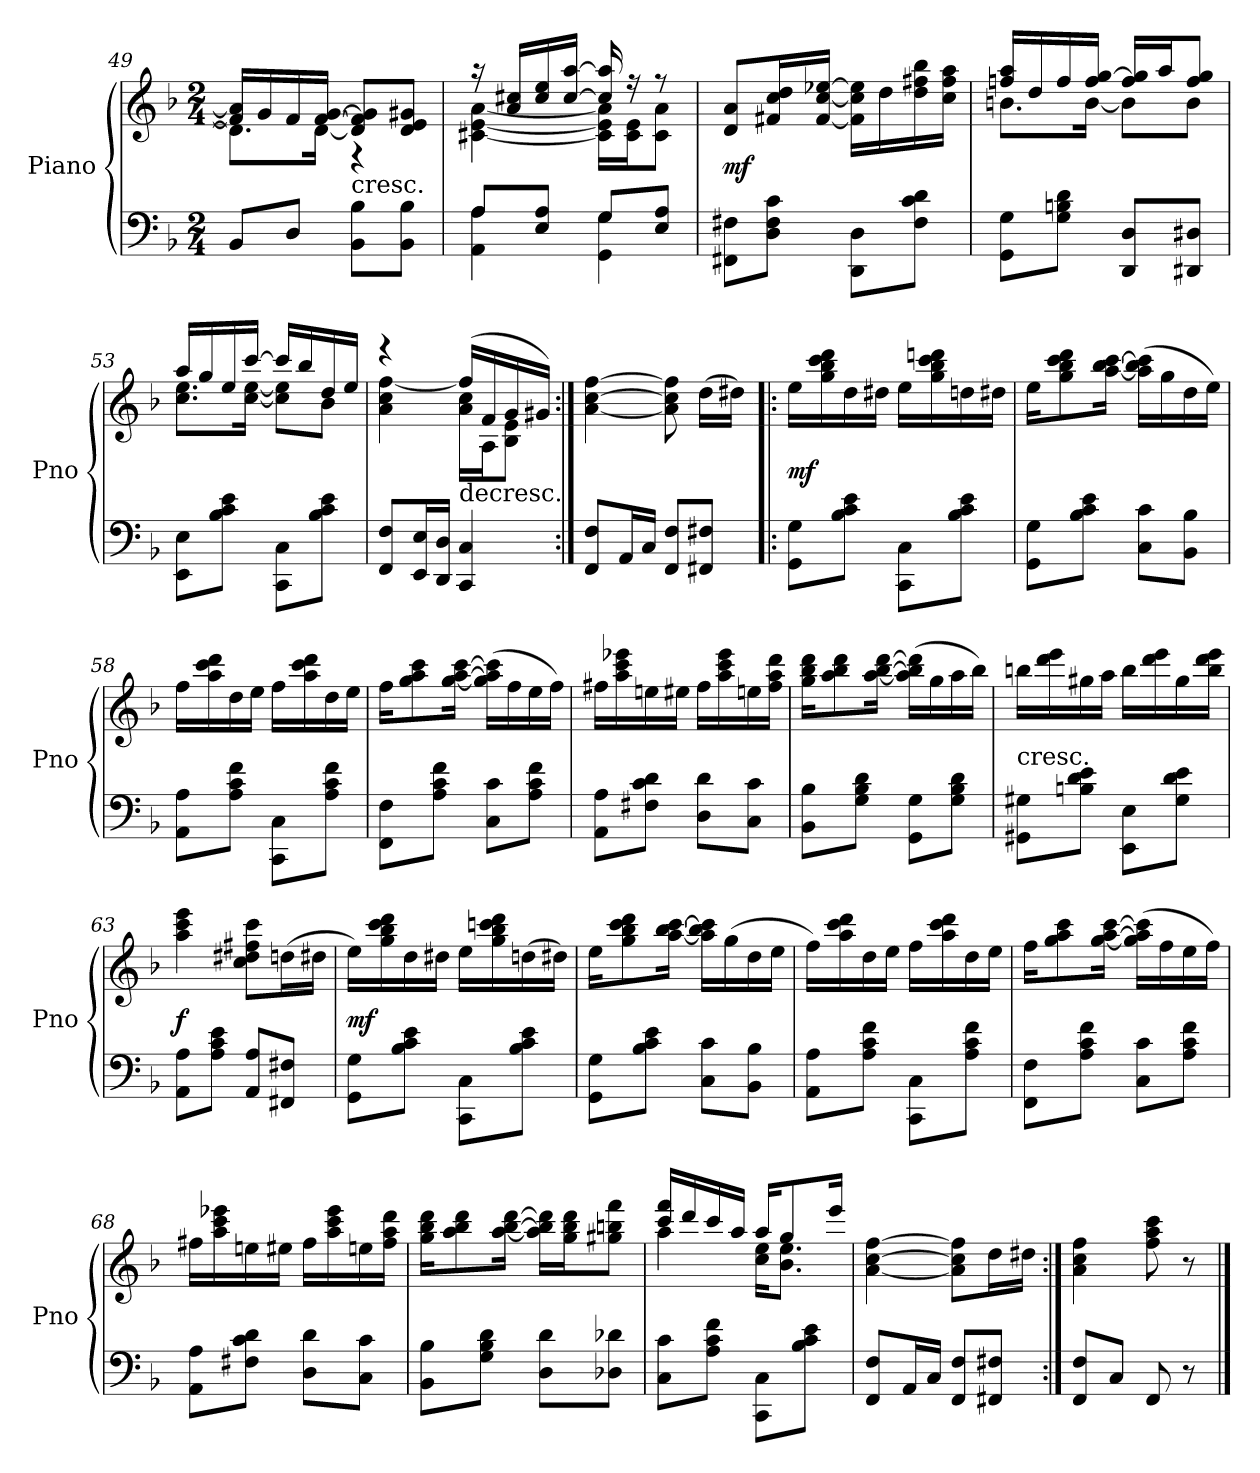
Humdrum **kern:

**kern	**kern	**dynam
*part1	*part1	*part1
*staff2	*staff1	*staff1/2
*I"Piano	*	*
*I'Pno	*	*
*clefF4	*clefG2	*
*k[b-]	*k[b-]	*
*M2/4	*M2/4	*
=49	=49	=49
*	*^	*
8BB-L	16f] 16a]LL	8.dL]	.
.	16g	.	.
8DJ	16f	.	.
.	[16f [16gJJ	[16dJk	.
!	!LO:TX:c:t=cresc.	!	!
8BB- 8B-L	8d] 8f] 8g]L	4r	.
8BB- 8B-J	8d 8e 8g#XJ	.	.
=50	=50	=50	=50
*^	*	*	*
8AL	4AA 4A	16r	[4c#X [4e [4a	.
.	.	16a 16cc#XLL	.	.
8E 8AJ	.	16cc# 16ee	.	.
.	.	[16cc# [16aaJJ	.	.
8GL	4GG 4G	16cc#] 16aa]	16c#] 16e] 16a]LL	.
.	.	16r	16c# 16eJ	.
8E 8AJ	.	8r	8c# 8aJ	.
*v	*v	*	*	*
*	*v	*v	*
=51	=51	=51
8FF#X 8F#XL	8d 8aL	mf
8D 8F# 8cJ	16f#X 16cc 16ddL	.
.	[16f# [16cc [16ee-XJJ	.
8DD 8DL	16f#] 16cc] 16ee-]LL	.
.	16dd	.
8F# 8c 8dJ	16dd 16ff#X 16bb-	.
.	16cc 16ff# 16aaJJ	.
=52	=52	=52
*	*^	*
8GG 8GL	16ffn 16aaLL	8.bnL	.
.	16dd	.	.
8G 8Bn 8dJ	16ff	.	.
.	16ff [16ggJJ	[16bJk	.
8DD 8DL	16ff 16gg]LL	8bL]	.
.	16aaJ	.	.
8DD#X 8D#XJ	8ff 8ggJ	8bJ	.
=53	=53	=53	=53
8EE 8EL	16aaLL	8.cc 8.eeL	.
.	16gg	.	.
8B- 8c 8eJ	16ee	.	.
.	[16cccJJ	[16cc [16eeJk	.
8CC 8CL	16cccLL]	8cc] 8ee]L	.
.	16bb-	.	.
8B- 8c 8eJ	16dd	8b-J	.
.	16eeJJ	.	.
=54	=54	=54	=54
8FF 8FL	4r	4a 4cc [4ff	.
16EE 16EL	.	.	.
16DD 16DJJ	.	.	.
!	!LO:TX:c:t=decresc.	!	!
4CC 4C	(16ffLL]	16a 16ccLL	.
.	16f	16AJ	.
.	16g	8B- 8eJ	.
.	16g#XJJ)	.	.
*	*v	*v	*
=55:|!	=55:|!	=55:|!
8FF 8FL	[4a [4cc [4ff	.
16AAL	.	.
16CJJ	.	.
8FF 8FL	8a] 8cc] 8ff]	.
8FF#X 8F#XJ	(16ddLL	.
.	16dd#XJJ)	.
=56!|:	=56!|:	=56!|:
8GG 8GL	16eeLL	mf
.	16gg 16bb- 16ccc 16ddd	.
8B- 8c 8eJ	16dd	.
.	16dd#XJJ	.
8CC 8CL	16eeLL	.
.	16gg 16bb- 16ccc 16dddn	.
8B- 8c 8eJ	16ddn	.
.	16dd#XJJ	.
=57	=57	=57
8GG 8GL	16eeKL	.
.	8gg 8bb- 8ccc 8ddd	.
8B- 8c 8eJ	.	.
.	[16aa [16bb- [16cccJk	.
8C 8cL	(16aa] 16bb-] 16ccc]LL	.
.	16gg	.
8BB- 8B-J	16dd	.
.	16eeJJ)	.
=58	=58	=58
8AA 8AL	16ffLL	.
.	16aa 16ccc 16ddd	.
8A 8c 8fJ	16dd	.
.	16eeJJ	.
8CC 8CL	16ffLL	.
.	16aa 16ccc 16ddd	.
8A 8c 8fJ	16dd	.
.	16eeJJ	.
=59	=59	=59
8FF 8FL	16ffKL	.
.	8gg 8aa 8ccc	.
8A 8c 8fJ	.	.
.	[16gg [16aa [16cccJk	.
8C 8cL	(16gg] 16aa] 16ccc]LL	.
.	16ff	.
8A 8c 8fJ	16ee	.
.	16ffJJ)	.
=60	=60	=60
8AA 8AL	16ff#XLL	.
.	16aa 16ccc 16eee-X	.
8F#X 8c 8dJ	16een	.
.	16ee#XJJ	.
8D 8dL	16ff#LL	.
.	16aa 16ccc 16eee-	.
8C 8cJ	16een	.
.	16ff# 16aa 16dddJJ	.
=61	=61	=61
8BB- 8B-L	16gg 16bb- 16dddKL	.
.	8aa 8bb- 8ddd	.
8G 8B- 8dJ	.	.
.	[16aa [16bb- [16dddJk	.
8GG 8GL	(16aa] 16bb-] 16ddd]LL	.
.	16gg	.
8G 8B- 8dJ	16aa	.
.	16bb-JJ)	.
=62	=62	=62
!	!LO:TX:c:t=cresc.	!
8GG#X 8G#XL	16bbnLL	.
.	16ddd 16eee	.
8Bn 8d 8eJ	16gg#X	.
.	16aaJJ	.
8EE 8EL	16bbLL	.
.	16ddd 16eee	.
8G# 8d 8eJ	16gg#	.
.	16bb 16ddd 16eeeJJ	.
=63	=63	=63
8AA 8AL	4aa 4ccc 4eee	f
8A 8c 8eJ	.	.
8AA 8AL	8cc 8dd#X 8ff#X 8cccL	.
8FF#X 8F#XJ	(16ddnL	.
.	16dd#XJJ	.
=64	=64	=64
8GG 8GL	16eeLL)	mf
.	16gg 16bb- 16ccc 16ddd	.
8B- 8c 8eJ	16dd	.
.	16dd#XJJ	.
8CC 8CL	16eeLL	.
.	16gg 16bb- 16cccn 16ddd	.
8B- 8c 8eJ	(16ddn	.
.	16dd#XJJ)	.
=65	=65	=65
8GG 8GL	16eeKL	.
.	8gg 8bb- 8ccc 8ddd	.
8B- 8c 8eJ	.	.
.	[16aa [16bb- [16cccJk	.
8C 8cL	16aa] 16bb-] 16ccc]LL	.
.	(16gg	.
8BB- 8B-J	16dd	.
.	16eeJJ	.
=66	=66	=66
8AA 8AL	16ffLL)	.
.	16aa 16ccc 16ddd	.
8A 8c 8fJ	16dd	.
.	16eeJJ	.
8CC 8CL	16ffLL	.
.	16aa 16ccc 16ddd	.
8A 8c 8fJ	16dd	.
.	16eeJJ	.
=67	=67	=67
8FF 8FL	16ffKL	.
.	8gg 8aa 8ccc	.
8A 8c 8fJ	.	.
.	[16gg [16aa [16cccJk	.
8C 8cL	(16gg] 16aa] 16ccc]LL	.
.	16ff	.
8A 8c 8fJ	16ee	.
.	16ffJJ)	.
=68	=68	=68
8AA 8AL	16ff#XLL	.
.	16aa 16ccc 16eee-X	.
8F#X 8c 8dJ	16een	.
.	16ee#XJJ	.
8D 8dL	16ff#LL	.
.	16aa 16ccc 16eee-	.
8C 8cJ	16een	.
.	16ff# 16aa 16dddJJ	.
=69	=69	=69
8BB- 8B-L	16gg 16bb- 16dddKL	.
.	8aa 8bb- 8ddd	.
8G 8B- 8dJ	.	.
.	[16aa [16bb- [16dddJk	.
8D 8dL	16aa] 16bb-] 16ddd]LL	.
.	16gg 16bb- 16dddJ	.
8D-X 8d-XJ	8gg#X 8bbn 8fffJ	.
=70	=70	=70
*	*^	*
8C 8cL	16ccc 16fffLL	4aa	.
.	16ddd	.	.
8A 8c 8fJ	16ccc	.	.
.	16aaJJ	.	.
8CC 8CL	16aaKL	16cc 16eeKL	.
.	8gg	8.b- 8.eeJ	.
8B- 8c 8eJ	.	.	.
.	16eeeJk	.	.
*	*v	*v	*
=71	=71	=71
8FF 8FL	[4a [4cc [4ff	.
16AAL	.	.
16CJJ	.	.
8FF 8FL	8a] 8cc] 8ff]L	.
8FF#X 8F#XJ	16ddL	.
.	16dd#XJJ	.
=72:|!	=72:|!	=72:|!
8FF 8FL	4a 4cc 4ff	.
8CJ	.	.
8FF	8ff 8aa 8ccc	.
8r	8r	.
==	==	==
*-	*-	*-
